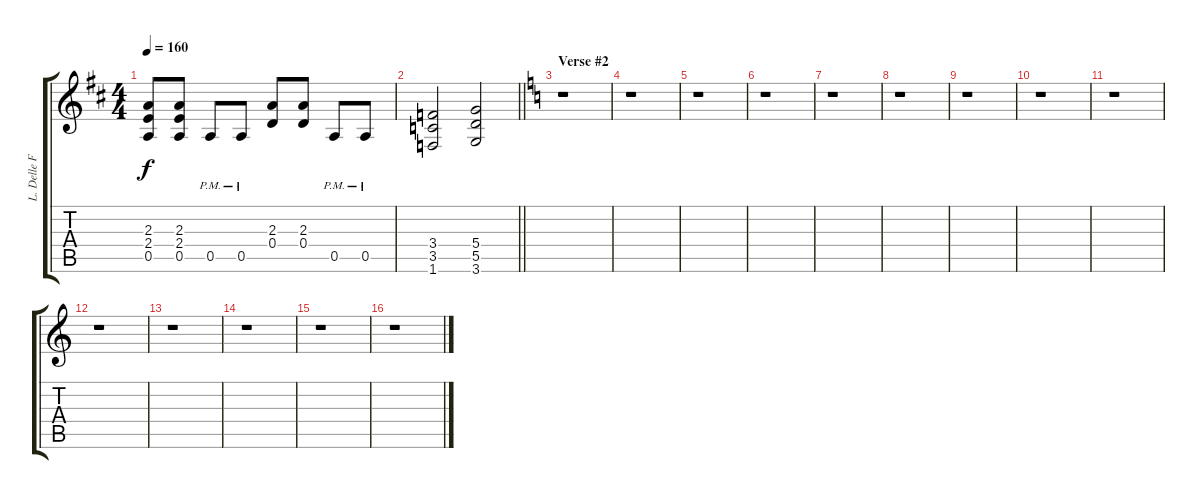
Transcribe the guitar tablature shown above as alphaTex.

\track ("L. Delle Fave (Dist. Guitar L)" "L. Delle F") {instrument overdrivenguitar}
\staff {score tabs}
\tuning (E4 B3 G3 D3 A2 E2) {hide}
\ts (4 4)
\tempo 160
\clef g2
\ks bminor
(2.3 2.4 0.5).8{dy f} (2.3 2.4 0.5).8 0.5{pm}.8 0.5{pm}.8 (2.3 0.4).8 (2.3 0.4).8 0.5{pm}.8 0.5{pm}.8 |
\barLineRight lightlight
(3.4 3.5 1.6).2 (5.4 5.5 3.6).2 |
\section ("" "Verse #2")
\ks c
r.1 |
r.1 |
r.1 |
r.1 |
r.1 |
r.1 |
r.1 |
r.1 |
r.1 |
r.1 |
r.1 |
r.1 |
r.1 |
r.1
